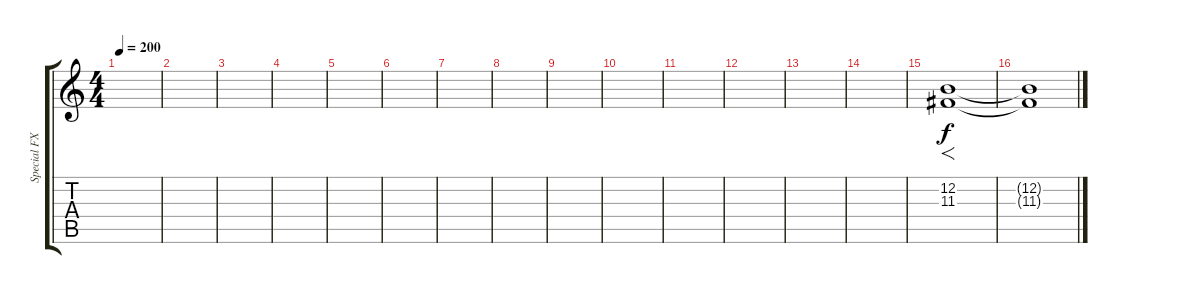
\track ("Special FX" "Special FX") {instrument pad3polysynth}
\staff {score tabs}
\tuning (E4 B3 G3 D3 A2 E2) {hide}
\ts (4 4)
\tempo 200
\clef g2
\ks c
|
|
|
|
|
|
|
|
|
|
|
|
|
|
(12.2 11.3).1{f} |
(12.2{t} 11.3{t}).1{volume 14}
